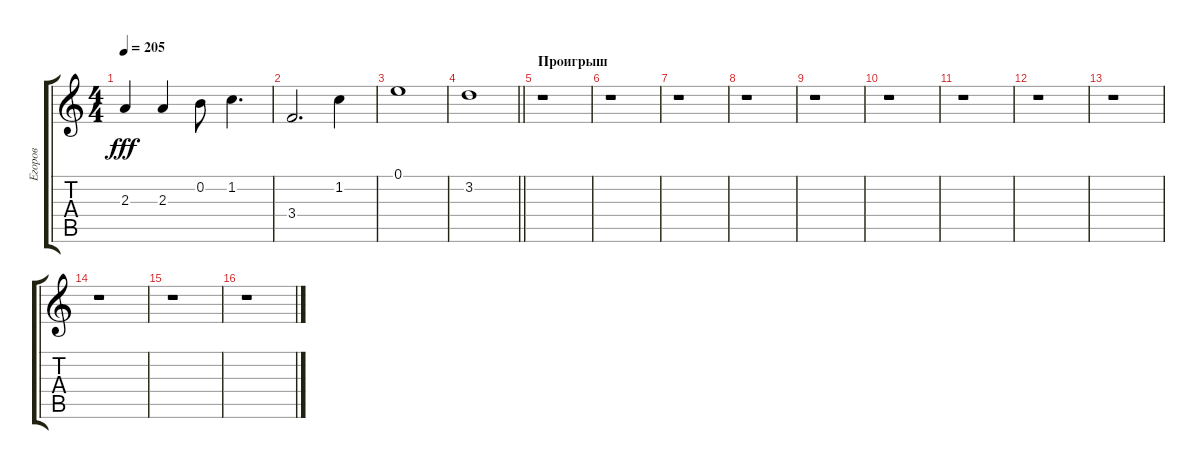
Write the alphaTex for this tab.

\track ("Егоров" "Егоров") {instrument contrabass}
\staff {score tabs}
\tuning (E4 B3 G3 D3 A2 E2) {hide}
\ts (4 4)
\tempo 205
\clef g2
\ks c
2.3.4{dy fff} 2.3.4 0.2.8 1.2.4{d} |
3.4.2{d} 1.2.4 |
0.1.1 |
\barLineRight lightlight
3.2.1 |
\section ("" "Проигрыш")
r.1 |
r.1 |
r.1 |
r.1 |
r.1 |
r.1 |
r.1 |
r.1 |
r.1 |
r.1 |
r.1 |
r.1
